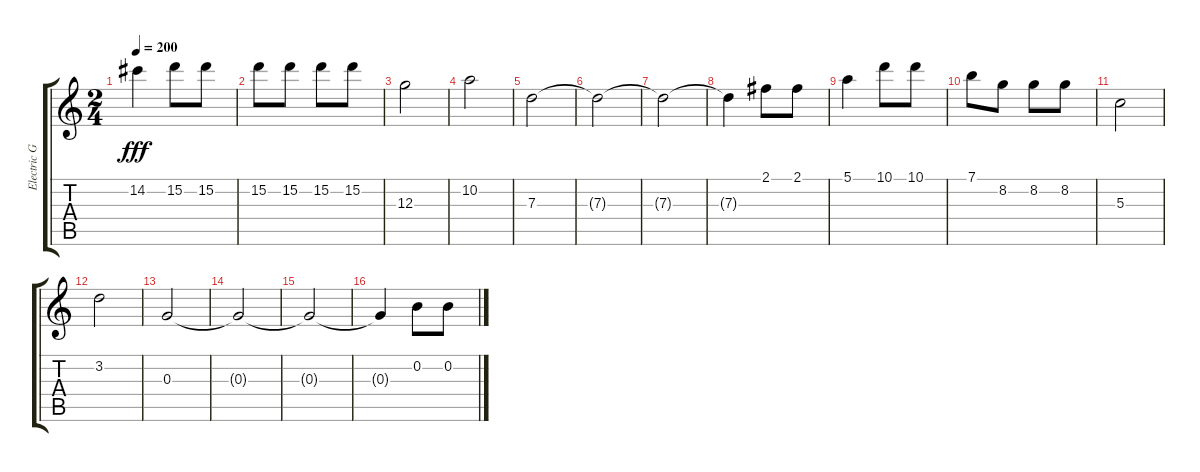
\track ("Electric Guitar 2" "Electric G") {instrument overdrivenguitar}
\staff {score tabs}
\tuning (E4 B3 G3 D3 A2 E2) {hide}
\ts (2 4)
\tempo 200
\clef g2
\ks c
14.2.4{dy fff} 15.2.8 15.2.8 |
15.2.8 15.2.8 15.2.8 15.2.8 |
12.3.2 |
10.2.2 |
7.3.2 |
7.3{t}.2 |
7.3{t}.2 |
7.3{t}.4 2.1.8 2.1.8 |
5.1.4 10.1.8 10.1.8 |
7.1.8 8.2.8 8.2.8 8.2.8 |
5.3.2 |
3.2.2 |
0.3.2 |
0.3{t}.2 |
0.3{t}.2 |
0.3{t}.4 0.2.8 0.2.8
